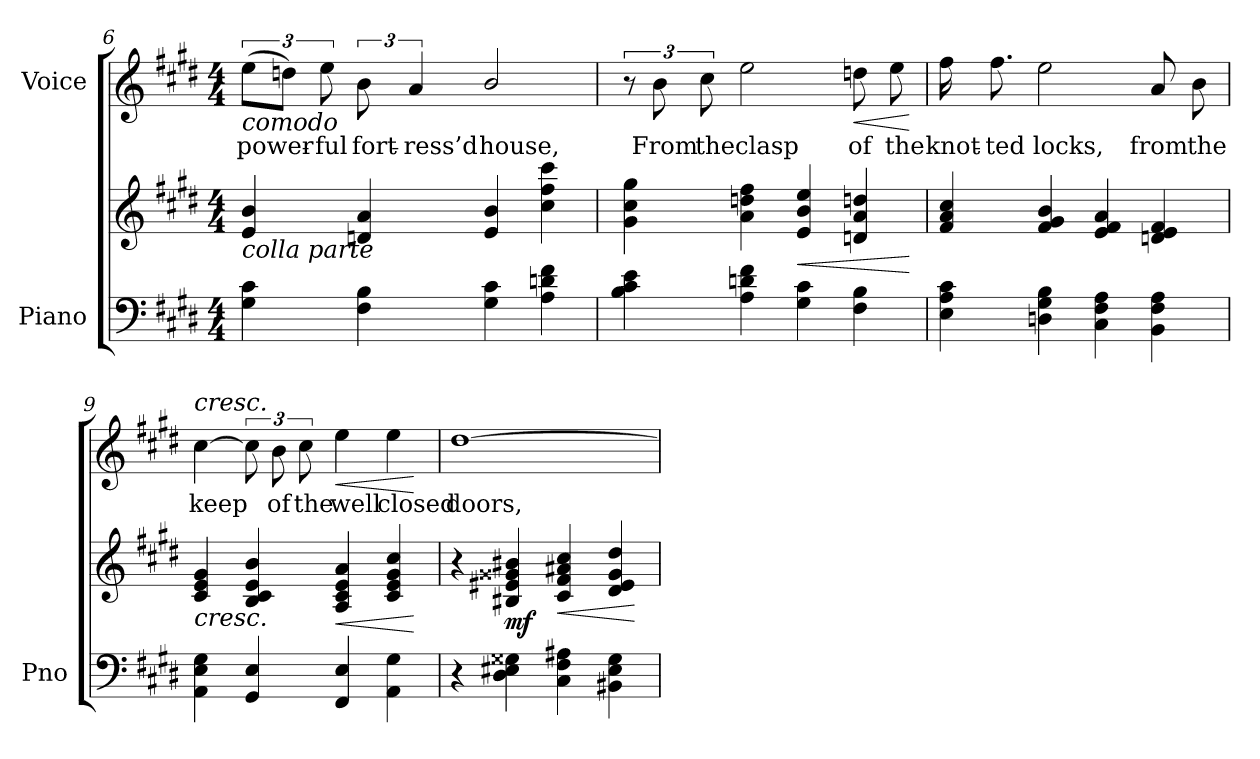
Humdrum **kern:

**kern	**kern	**dynam	**kern	**text	**dynam
*part2	*part2	*part2	*part1	*part1	*part1
*staff3	*staff2	*staff2/3	*staff1	*staff1	*staff1
*I"Piano	*	*	*I"Voice	*	*
*I'Pno	*	*	*	*	*
*clefF4	*clefG2	*	*clefG2	*	*
*k[f#c#g#d#]	*k[f#c#g#d#]	*	*k[f#c#g#d#]	*	*
*M4/4	*M4/4	*	*M4/4	*	*
=6	=6	=6	=6	=6	=6
!	!	!	!LO:TX:b:i:t=comodo	!	!
!	!LO:TX:b:i:t=colla parte	!	!	!	!
!	!	!	!	!LO:LY:b	!
4G#\ 4c#\	4e/ 4b/	.	(12ee\L	power-	.
.	.	.	12ddn\J)	.	.
!	!	!	!	!LO:LY:b	!
.	.	.	12ee\	-ful	.
!	!	!	!	!LO:LY:b	!
4F#\ 4B\	4dn/ 4a/	.	12b\	fort-	.
!	!	!	!	!LO:LY:b	!
.	.	.	6a/	-ress’d	.
!	!	!	!	!LO:LY:b	!
4G#\ 4c#\	4e/ 4b/	.	2b/	house,	.
4A\ 4dn\ 4f#\	4cc#\ 4ff#\ 4ccc#\	.	.	.	.
=7	=7	=7	=7	=7	=7
4B\ 4c#\ 4e\	4g#\ 4cc#\ 4gg#\	.	12r	.	.
!	!	!	!	!LO:LY:b	!
.	.	.	12b\	From	.
!	!	!	!	!LO:LY:b	!
.	.	.	12cc#\	the	.
!	!	!	!	!LO:LY:b	!
4A\ 4dn\ 4f#\	4a\ 4ddn\ 4ff#\	.	2ee\	clasp	.
!	!	!LO:HP:b	!	!	!
4G#\ 4c#\	4e/ 4b/ 4ee/	<	.	.	.
!	!	!	!	!LO:LY:b	!LO:HP:b
4F#\ 4B\	4dn/ 4a/ 4ddn/	.	8ddn\	of	<
!	!	!	!	!LO:LY:b	!
.	.	.	8ee\	the	.
.	.	[	.	.	[
!!LO:LB:g=z
=8	=8	=8	=8	=8	=8
!	!	!	!	!LO:LY:b	!
4E\ 4A\ 4c#\	4f#/ 4a/ 4cc#/	.	16ff#\	knot-	.
!	!	!	!	!LO:LY:b	!
.	.	.	8.ff#\	-ted	.
!	!	!	!	!LO:LY:b	!
4Dn\ 4G#\ 4B\	4f#/ 4g#/ 4b/	.	2ee\	locks,	.
4C#\ 4F#\ 4A\	4e/ 4f#/ 4a/	.	.	.	.
!	!	!	!	!LO:LY:b	!
4BB\ 4F#\ 4A\	4dn/ 4e/ 4f#/	.	8a/	from	.
!	!	!	!	!LO:LY:b	!
.	.	.	8b\	the	.
=9	=9	=9	=9	=9	=9
!	!	!	!LO:TX:a:i:t=cresc.	!	!
!	!LO:TX:b:i:t=cresc.	!	!	!	!
!	!	!	!	!LO:LY:b	!
4AA\ 4E\ 4G#\	4c#/ 4e/ 4g#/	.	[4cc#\	keep	.
4GG#/ 4E/	4B/ 4c#/ 4e/ 4b/	.	12cc#\]	.	.
!	!	!	!	!LO:LY:b	!
.	.	.	12b\	of	.
!	!	!	!	!LO:LY:b	!
.	.	.	12cc#\	the	.
!	!	!LO:HP:b	!	!LO:LY:b	!LO:HP:b
4FF#/ 4E/	4A/ 4c#/ 4e/ 4a/	<	4ee\	well	<
!	!	!	!	!LO:LY:b	!
4AA\ 4G#\	4c#/ 4e/ 4g#/ 4cc#/	.	4ee\	closed	.
.	.	[	.	.	[
=10	=10	=10	=10	=10	=10
!	!	!	!	!LO:LY:b	!
4r	4r	.	[1dd#	doors,	.
!	!	!LO:DY:b	!	!	!
4D#\ 4E#X\ 4G##X\	4B#X/ 4e#X/ 4g##X/ 4b#X/	mf	.	.	.
!	!	!LO:HP:b	!	!	!
4C#\ 4F#\ 4A#X\	4c#/ 4f#/ 4a#X/ 4cc#/	<	.	.	.
4BB#X\ 4E#\ 4G##\	4d#/ 4e#/ 4g##/ 4dd#/	.	.	.	.
.	.	[	.	.	.
=	=	=	=	=	=
*-	*-	*-	*-	*-	*-
